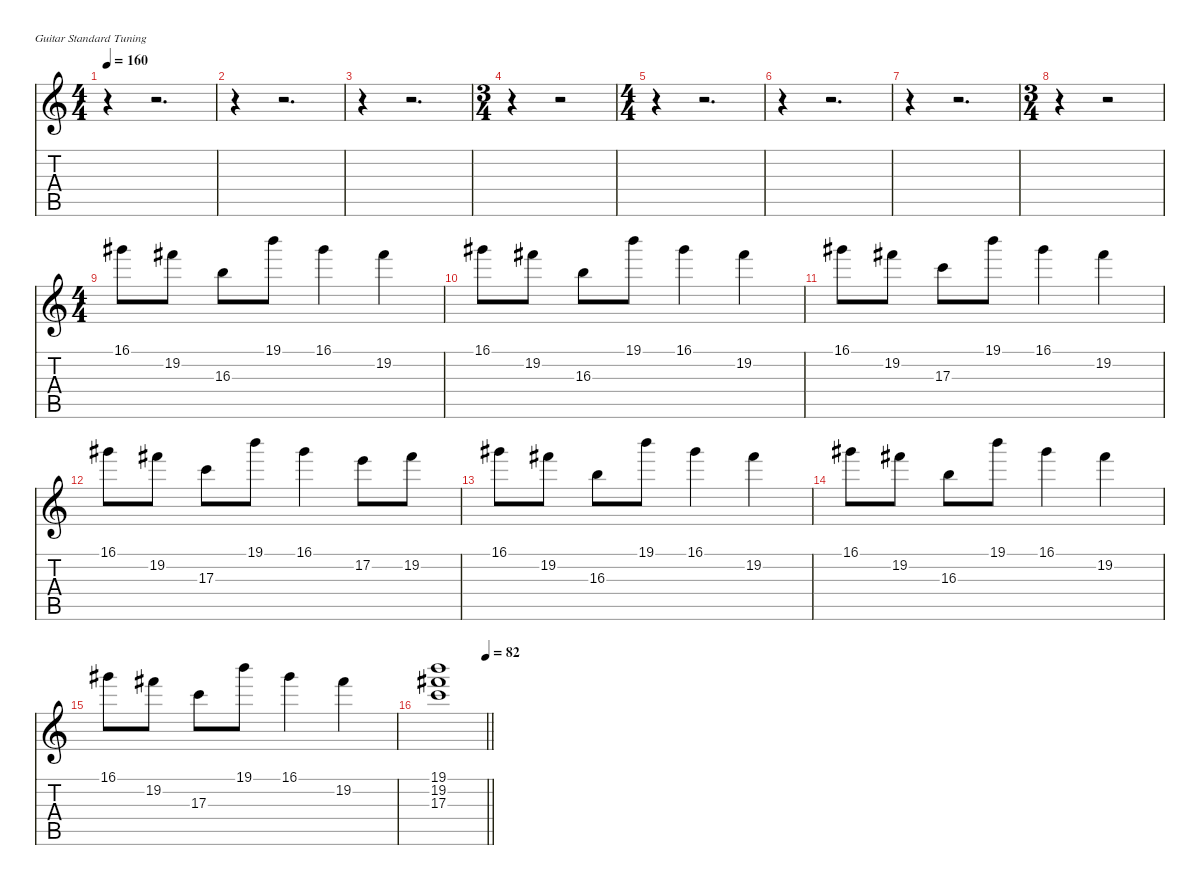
\defaultSystemsLayout 4
\hideDynamics
\bracketExtendMode nobrackets
\singleTrackTrackNamePolicy hidden
\multiTrackTrackNamePolicy hidden
\firstSystemTrackNameMode fullname
\firstSystemTrackNameOrientation horizontal
\otherSystemsTrackNameOrientation horizontal
\track ("Harmonics" "el.guit.") {instrument electricguitarclean}
\staff {score tabs}
\tuning (E4 B3 G3 D3 A2 E2)
\ts (4 4)
\beaming (8 2 2 2 2)
\tempo 160
\clef g2
\ks c
r.4{dy f beam Down} r.2{d beam Down} |
r.4{beam Down} r.2{d beam Down} |
r.4{beam Down} r.2{d beam Down} |
\ts (3 4)
\beaming (8 3 1 1 1)
r.4{beam Down} r.2{beam Down} |
\ts (4 4)
\beaming (8 2 2 2 2)
r.4{beam Down} r.2{d beam Down} |
r.4{beam Down} r.2{d beam Down} |
r.4{beam Down} r.2{d beam Down} |
\ts (3 4)
\beaming (8 3 1 1 1)
r.4{beam Down} r.2{beam Down} |
\ts (4 4)
\beaming (8 2 2 2 2)
16.1{acc #}.8{beam Down} 19.2{acc #}.8{beam Down} 16.3.8{dy mp beam Down} 19.1.8{dy f beam Down} 16.1{acc #}.4{beam Down} 19.2{acc #}.4{beam Down} |
16.1{acc #}.8{beam Down} 19.2{acc #}.8{beam Down} 16.3.8{dy mp beam Down} 19.1.8{dy f beam Down} 16.1{acc #}.4{beam Down} 19.2{acc #}.4{beam Down} |
16.1{acc #}.8{beam Down} 19.2{acc #}.8{beam Down} 17.3.8{dy mp beam Down} 19.1.8{dy f beam Down} 16.1{acc #}.4{beam Down} 19.2{acc #}.4{beam Down} |
16.1{acc #}.8{beam Down} 19.2{acc #}.8{beam Down} 17.3.8{dy mp beam Down} 19.1.8{dy f beam Down} 16.1{acc #}.4{beam Down} 17.2.8{beam Down} 19.2{acc #}.8{beam Down} |
16.1{acc #}.8{beam Down} 19.2{acc #}.8{beam Down} 16.3.8{dy mp beam Down} 19.1.8{dy f beam Down} 16.1{acc #}.4{beam Down} 19.2{acc #}.4{beam Down} |
16.1{acc #}.8{beam Down} 19.2{acc #}.8{beam Down} 16.3.8{dy p beam Down} 19.1.8{dy f beam Down} 16.1{acc #}.4{beam Down} 19.2{acc #}.4{beam Down} |
16.1{acc #}.8{beam Down} 19.2{acc #}.8{beam Down} 17.3.8{dy mp beam Down} 19.1.8{dy f beam Down} 16.1{acc #}.4{beam Down} 19.2{acc #}.4{beam Down} |
\tempo (82 1)
\barLineRight lightlight
(19.1 19.2{acc #} 17.3).1{beam Down}
